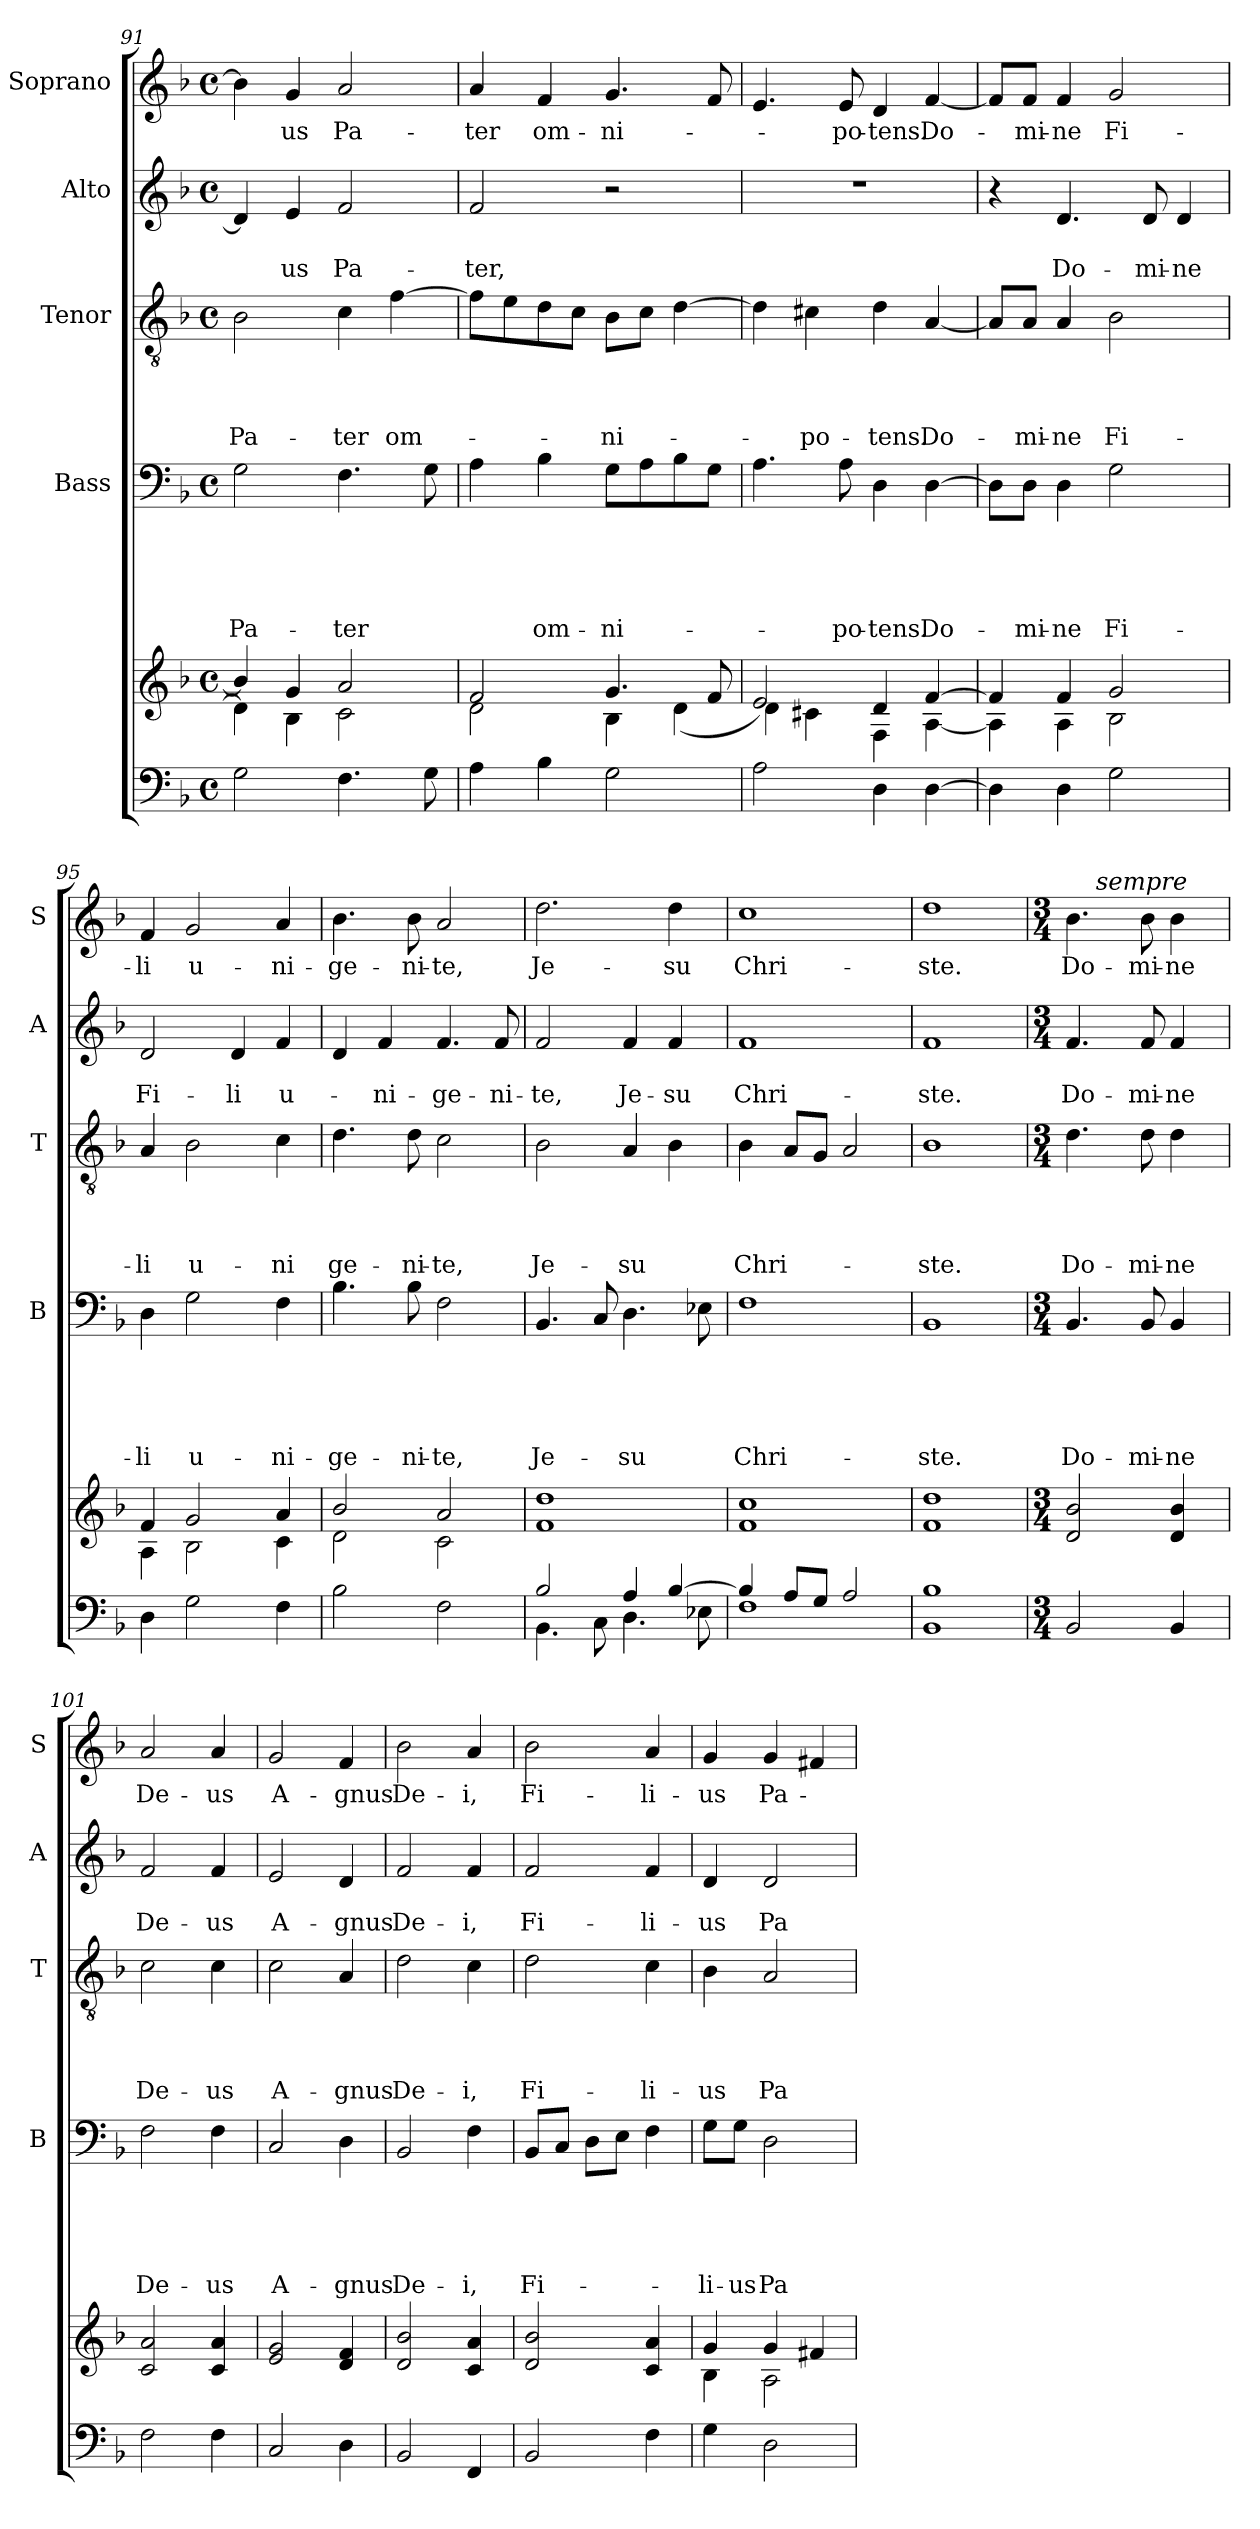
**kern	**kern	**kern	**text	**text	**text	**text	**text	**kern	**text	**text	**text	**text	**kern	**text	**text	**kern	**text
*part6	*part5	*part4	*part4	*part4	*part4	*part4	*part4	*part3	*part3	*part3	*part3	*part3	*part2	*part2	*part2	*part1	*part1
*staff6	*staff5	*staff4	*staff4	*staff4	*staff4	*staff4	*staff4	*staff3	*staff3	*staff3	*staff3	*staff3	*staff2	*staff2	*staff2	*staff1	*staff1
*	*	*I"Bass	*	*	*	*	*	*I"Tenor	*	*	*	*	*I"Alto	*	*	*I"Soprano	*
*	*	*I'B	*	*	*	*	*	*I'T	*	*	*	*	*I'A	*	*	*I'S	*
*clefF4	*clefG2	*clefF4	*	*	*	*	*	*clefGv2	*	*	*	*	*clefG2	*	*	*clefG2	*
*k[b-]	*k[b-]	*k[b-]	*	*	*	*	*	*k[b-]	*	*	*	*	*k[b-]	*	*	*k[b-]	*
*F:	*F:	*F:	*	*	*	*	*	*F:	*	*	*	*	*F:	*	*	*F:	*
*M4/4	*M4/4	*M4/4	*	*	*	*	*	*M4/4	*	*	*	*	*M4/4	*	*	*M4/4	*
*met(c)	*met(c)	*met(c)	*	*	*	*	*	*met(c)	*	*	*	*	*met(c)	*	*	*met(c)	*
=91	=91	=91	=91	=91	=91	=91	=91	=91	=91	=91	=91	=91	=91	=91	=91	=91	=91
*	*^	*	*	*	*	*	*	*	*	*	*	*	*	*	*	*	*
!	!	!	!	!	!	!	!	!LO:LY:b	!	!	!	!	!LO:LY:b	!	!	!	!	!
2G\	4b-/]	4d\]	2G\	.	.	.	.	Pa-	2B-\	.	.	.	Pa-	4d/]	.	.	4b-\]	.
!	!	!	!	!	!	!	!	!	!	!	!	!	!	!	!	!LO:LY:b	!	!LO:LY:b
.	4g/	4B-\	.	.	.	.	.	.	.	.	.	.	.	4e/	.	-us	4g/	-us
!	!	!	!	!	!	!	!	!LO:LY:b	!	!	!	!	!LO:LY:b	!	!	!LO:LY:b	!	!LO:LY:b
4.F\	2a/	2c\	4.F\	.	.	.	.	-ter	4c\	.	.	.	-ter	2f/	.	Pa-	2a/	Pa-
!	!	!	!	!	!	!	!	!	!	!	!	!	!LO:LY:b	!	!	!	!	!
.	.	.	.	.	.	.	.	.	[>4f\	.	.	.	om-	.	.	.	.	.
8G\	.	.	8G\	.	.	.	.	.	.	.	.	.	.	.	.	.	.	.
=92	=92	=92	=92	=92	=92	=92	=92	=92	=92	=92	=92	=92	=92	=92	=92	=92	=92	=92
!	!	!	!	!	!	!	!	!	!	!	!	!	!	!	!	!LO:LY:b	!	!LO:LY:b
4A\	2f/	2d\	4A\	.	.	.	.	.	8f\L]	.	.	.	.	2f/	.	-ter,	4a/	-ter
.	.	.	.	.	.	.	.	.	8e\	.	.	.	.	.	.	.	.	.
!	!	!	!	!	!	!	!	!LO:LY:b	!	!	!	!	!	!	!	!	!	!LO:LY:b
4B-\	.	.	4B-\	.	.	.	.	om-	8d\	.	.	.	.	.	.	.	4f/	om-
.	.	.	.	.	.	.	.	.	8c\J	.	.	.	.	.	.	.	.	.
!	!	!	!	!	!	!	!	!LO:LY:b	!	!	!	!	!LO:LY:b	!	!	!	!	!LO:LY:b
2G\	4.g/	4B-\	8G\L	.	.	.	.	-ni-	8B-\L	.	.	.	-ni-	2r	.	.	4.g/	-ni-
.	.	.	8A\	.	.	.	.	.	8c\J	.	.	.	.	.	.	.	.	.
.	.	(<4d\	8B-\	.	.	.	.	.	[>4d\	.	.	.	.	.	.	.	.	.
.	8f/	.	8G\J	.	.	.	.	.	.	.	.	.	.	.	.	.	8f/	.
=93	=93	=93	=93	=93	=93	=93	=93	=93	=93	=93	=93	=93	=93	=93	=93	=93	=93	=93
2A\	2e/)	4d\	4.A\	.	.	.	.	.	4d\]	.	.	.	.	1r	.	.	4.e/	.
!	!	!	!	!	!	!	!	!	!	!	!	!	!LO:LY:b	!	!	!	!	!
.	.	4c#X\	.	.	.	.	.	.	4c#X\	.	.	.	-po-	.	.	.	.	.
!	!	!	!	!	!	!	!	!LO:LY:b	!	!	!	!	!	!	!	!	!	!LO:LY:b
.	.	.	8A\	.	.	.	.	-po-	.	.	.	.	.	.	.	.	8e/	-po-
!	!	!	!	!	!	!	!	!LO:LY:b	!	!	!	!	!LO:LY:b	!	!	!	!	!LO:LY:b
4D\	4d/	4F\	4D\	.	.	.	.	-tens.	4d\	.	.	.	-tens.	.	.	.	4d/	-tens.
!	!	!	!	!	!	!	!	!LO:LY:b	!	!	!	!	!LO:LY:b	!	!	!	!	!LO:LY:b
[>4D\	[>4f/	[>4A\	[>4D\	.	.	.	.	Do-	[>4A/	.	.	.	Do-	.	.	.	[>4f/	Do-
!!LO:PB:g=z
=94	=94	=94	=94	=94	=94	=94	=94	=94	=94	=94	=94	=94	=94	=94	=94	=94	=94	=94
4D\]	4f/]	4A\]	8D\L]	.	.	.	.	.	8A/L]	.	.	.	.	4r	.	.	8f/L]	.
!	!	!	!	!	!	!	!	!LO:LY:b	!	!	!	!	!LO:LY:b	!	!	!	!	!LO:LY:b
.	.	.	8D\J	.	.	.	.	-mi-	8A/J	.	.	.	-mi-	.	.	.	8f/J	-mi-
!	!	!	!	!	!	!	!	!LO:LY:b	!	!	!	!	!LO:LY:b	!	!	!LO:LY:b	!	!LO:LY:b
4D\	4f/	4A\	4D\	.	.	.	.	-ne	4A/	.	.	.	-ne	4.d/	.	Do-	4f/	-ne
!	!	!	!	!	!	!	!	!LO:LY:b	!	!	!	!	!LO:LY:b	!	!	!	!	!LO:LY:b
2G\	2g/	2B-\	2G\	.	.	.	.	Fi-	2B-\	.	.	.	Fi-	.	.	.	2g/	Fi-
!	!	!	!	!	!	!	!	!	!	!	!	!	!	!	!	!LO:LY:b	!	!
.	.	.	.	.	.	.	.	.	.	.	.	.	.	8d/	.	-mi-	.	.
!	!	!	!	!	!	!	!	!	!	!	!	!	!	!	!	!LO:LY:b	!	!
.	.	.	.	.	.	.	.	.	.	.	.	.	.	4d/	.	-ne	.	.
=95	=95	=95	=95	=95	=95	=95	=95	=95	=95	=95	=95	=95	=95	=95	=95	=95	=95	=95
!	!	!	!	!	!	!	!	!LO:LY:b	!	!	!	!	!LO:LY:b	!	!	!LO:LY:b	!	!LO:LY:b
4D\	4f/	4A\	4D\	.	.	.	.	-li	4A/	.	.	.	-li	2d/	.	Fi-	4f/	-li
!	!	!	!	!	!	!	!	!LO:LY:b	!	!	!	!	!LO:LY:b	!	!	!	!	!LO:LY:b
2G\	2g/	2B-\	2G\	.	.	.	.	u-	2B-\	.	.	.	u-	.	.	.	2g/	u-
!	!	!	!	!	!	!	!	!	!	!	!	!	!	!	!	!LO:LY:b	!	!
.	.	.	.	.	.	.	.	.	.	.	.	.	.	4d/	.	-li	.	.
!	!	!	!	!	!	!	!	!LO:LY:b	!	!	!	!	!LO:LY:b	!	!	!LO:LY:b	!	!LO:LY:b
4F\	4a/	4c\	4F\	.	.	.	.	-ni-	4c\	.	.	.	-ni	4f/	.	u-	4a/	-ni-
=96	=96	=96	=96	=96	=96	=96	=96	=96	=96	=96	=96	=96	=96	=96	=96	=96	=96	=96
!	!	!	!	!	!	!	!	!LO:LY:b	!	!	!	!	!LO:LY:b	!	!	!	!	!LO:LY:b
2B-\	2b-/	2d\	4.B-\	.	.	.	.	-ge-	4.d\	.	.	.	ge-	4d/	.	.	4.b-\	-ge-
!	!	!	!	!	!	!	!	!	!	!	!	!	!	!	!	!LO:LY:b	!	!
.	.	.	.	.	.	.	.	.	.	.	.	.	.	4f/	.	-ni-	.	.
!	!	!	!	!	!	!	!	!LO:LY:b	!	!	!	!	!LO:LY:b	!	!	!	!	!LO:LY:b
.	.	.	8B-\	.	.	.	.	-ni-	8d\	.	.	.	-ni-	.	.	.	8b-\	-ni-
!	!	!	!	!	!	!	!	!LO:LY:b	!	!	!	!	!LO:LY:b	!	!	!LO:LY:b	!	!LO:LY:b
2F\	2a/	2c\	2F\	.	.	.	.	-te,	2c\	.	.	.	-te,	4.f/	.	-ge-	2a/	-te,
!	!	!	!	!	!	!	!	!	!	!	!	!	!	!	!	!LO:LY:b	!	!
.	.	.	.	.	.	.	.	.	.	.	.	.	.	8f/	.	-ni-	.	.
*	*v	*v	*	*	*	*	*	*	*	*	*	*	*	*	*	*	*	*
=97	=97	=97	=97	=97	=97	=97	=97	=97	=97	=97	=97	=97	=97	=97	=97	=97	=97
*^	*	*	*	*	*	*	*	*	*	*	*	*	*	*	*	*	*
!	!	!	!	!	!	!	!	!LO:LY:b	!	!	!	!	!LO:LY:b	!	!	!LO:LY:b	!	!LO:LY:b
2B-/	4.BB-\	1f 1dd	4.BB-/	.	.	.	.	Je-	2B-\	.	.	.	Je-	2f/	.	-te,	2.dd\	Je-
.	8C\	.	8C/	.	.	.	.	.	.	.	.	.	.	.	.	.	.	.
!	!	!	!	!	!	!	!	!LO:LY:b	!	!	!	!	!LO:LY:b	!	!	!LO:LY:b	!	!
4A/	4.D\	.	4.D\	.	.	.	.	-su	4A/	.	.	.	-su	4f/	.	Je-	.	.
!	!	!	!	!	!	!	!	!	!	!	!	!	!	!	!	!LO:LY:b	!	!LO:LY:b
[<4B-/	.	.	.	.	.	.	.	.	4B-\	.	.	.	.	4f/	.	-su	4dd\	-su
.	8E-X\	.	8E-X\	.	.	.	.	.	.	.	.	.	.	.	.	.	.	.
!!LO:LB:g=z
=98	=98	=98	=98	=98	=98	=98	=98	=98	=98	=98	=98	=98	=98	=98	=98	=98	=98	=98
!	!	!	!	!	!	!	!	!LO:LY:b	!	!	!	!	!LO:LY:b	!	!	!LO:LY:b	!	!LO:LY:b
4B-/]	1F	1f 1cc	1F	.	.	.	.	Chri-	4B-\	.	.	.	Chri-	1f	.	Chri-	1cc	Chri-
8A/L	.	.	.	.	.	.	.	.	8A/L	.	.	.	.	.	.	.	.	.
8G/J	.	.	.	.	.	.	.	.	8G/J	.	.	.	.	.	.	.	.	.
2A/	.	.	.	.	.	.	.	.	2A/	.	.	.	.	.	.	.	.	.
*v	*v	*	*	*	*	*	*	*	*	*	*	*	*	*	*	*	*	*
=99	=99	=99	=99	=99	=99	=99	=99	=99	=99	=99	=99	=99	=99	=99	=99	=99	=99
!	!	!	!	!	!	!	!LO:LY:b	!	!	!	!	!LO:LY:b	!	!	!LO:LY:b	!	!LO:LY:b
1BB- 1B-	1f 1dd	1BB-	.	.	.	.	-ste.	1B-	.	.	.	-ste.	1f	.	-ste.	1dd	-ste.
=100	=100	=100	=100	=100	=100	=100	=100	=100	=100	=100	=100	=100	=100	=100	=100	=100	=100
*M3/4	*M3/4	*M3/4	*	*	*	*	*	*M3/4	*	*	*	*	*M3/4	*	*	*M3/4	*
!	!	!	!	!	!	!	!LO:LY:b	!	!	!	!	!LO:LY:b	!	!	!LO:LY:b	!	!LO:LY:b
*	*	*	*	*	*	*	*	*	*	*	*	*	*	*	*	*^	*
2BB-/	2d/ 2b-/	4.BB-/	.	.	.	.	Do-	4.d\	.	.	.	Do-	4.f/	.	Do-	4.b-\	8ryy	Do-
!	!	!	!	!	!	!	!	!	!	!	!	!	!	!	!	!	!LO:TX:a:i:t=sempre	!
.	.	.	.	.	.	.	.	.	.	.	.	.	.	.	.	.	2ryy	.
!	!	!	!	!	!	!	!LO:LY:b	!	!	!	!	!LO:LY:b	!	!	!LO:LY:b	!	!	!LO:LY:b
.	.	8BB-/	.	.	.	.	-mi-	8d\	.	.	.	-mi-	8f/	.	-mi-	8b-\	.	-mi-
!	!	!	!	!	!	!	!LO:LY:b	!	!	!	!	!LO:LY:b	!	!	!LO:LY:b	!	!	!LO:LY:b
4BB-/	4d/ 4b-/	4BB-/	.	.	.	.	-ne	4d\	.	.	.	-ne	4f/	.	-ne	4b-\	.	-ne
.	.	.	.	.	.	.	.	.	.	.	.	.	.	.	.	.	8ryy	.
=101	=101	=101	=101	=101	=101	=101	=101	=101	=101	=101	=101	=101	=101	=101	=101	=101	=101	=101
!	!	!	!	!	!	!	!LO:LY:b	!	!	!	!	!LO:LY:b	!	!	!LO:LY:b	!	!	!LO:LY:b
*	*	*	*	*	*	*	*	*	*	*	*	*	*	*	*	*v	*v	*
2F\	2c/ 2a/	2F\	.	.	.	.	De-	2c\	.	.	.	De-	2f/	.	De-	2a/	De-
!	!	!	!	!	!	!	!LO:LY:b	!	!	!	!	!LO:LY:b	!	!	!LO:LY:b	!	!LO:LY:b
4F\	4c/ 4a/	4F\	.	.	.	.	-us	4c\	.	.	.	-us	4f/	.	-us	4a/	-us
=102	=102	=102	=102	=102	=102	=102	=102	=102	=102	=102	=102	=102	=102	=102	=102	=102	=102
!	!	!	!	!	!	!	!LO:LY:b	!	!	!	!	!LO:LY:b	!	!	!LO:LY:b	!	!LO:LY:b
2C/	2e/ 2g/	2C/	.	.	.	.	A-	2c\	.	.	.	A-	2e/	.	A-	2g/	A-
!	!	!	!	!	!	!	!LO:LY:b	!	!	!	!	!LO:LY:b	!	!	!LO:LY:b	!	!LO:LY:b
4D\	4d/ 4f/	4D\	.	.	.	.	-gnus	4A/	.	.	.	-gnus	4d/	.	-gnus	4f/	-gnus
!!LO:PB:g=z
=103	=103	=103	=103	=103	=103	=103	=103	=103	=103	=103	=103	=103	=103	=103	=103	=103	=103
!	!	!	!	!	!	!	!LO:LY:b	!	!	!	!	!LO:LY:b	!	!	!LO:LY:b	!	!LO:LY:b
2BB-/	2d/ 2b-/	2BB-/	.	.	.	.	De-	2d\	.	.	.	De-	2f/	.	De-	2b-\	De-
!	!	!	!	!	!	!	!LO:LY:b	!	!	!	!	!LO:LY:b	!	!	!LO:LY:b	!	!LO:LY:b
4FF/	4c/ 4a/	4F\	.	.	.	.	-i,	4c\	.	.	.	-i,	4f/	.	-i,	4a/	-i,
=104	=104	=104	=104	=104	=104	=104	=104	=104	=104	=104	=104	=104	=104	=104	=104	=104	=104
!	!	!	!	!	!	!	!LO:LY:b	!	!	!	!	!LO:LY:b	!	!	!LO:LY:b	!	!LO:LY:b
2BB-/	2d/ 2b-/	8BB-/L	.	.	.	.	Fi-	2d\	.	.	.	Fi-	2f/	.	Fi-	2b-\	Fi-
.	.	8C/J	.	.	.	.	.	.	.	.	.	.	.	.	.	.	.
.	.	8D\L	.	.	.	.	.	.	.	.	.	.	.	.	.	.	.
.	.	8E\J	.	.	.	.	.	.	.	.	.	.	.	.	.	.	.
!	!	!	!	!	!	!	!	!	!	!	!	!LO:LY:b	!	!	!LO:LY:b	!	!LO:LY:b
4F\	4c/ 4a/	4F\	.	.	.	.	.	4c\	.	.	.	-li-	4f/	.	-li-	4a/	-li-
=105	=105	=105	=105	=105	=105	=105	=105	=105	=105	=105	=105	=105	=105	=105	=105	=105	=105
*	*^	*	*	*	*	*	*	*	*	*	*	*	*	*	*	*	*
!	!	!	!	!	!	!	!	!LO:LY:b	!	!	!	!	!LO:LY:b	!	!	!LO:LY:b	!	!LO:LY:b
4G\	4g/	4B-\	8G\L	.	.	.	.	-li-	4B-\	.	.	.	-us	4d/	.	-us	4g/	-us
!	!	!	!	!	!	!	!	!LO:LY:b	!	!	!	!	!	!	!	!	!	!
.	.	.	8G\J	.	.	.	.	-us	.	.	.	.	.	.	.	.	.	.
!	!	!	!	!	!	!	!	!LO:LY:b	!	!	!	!	!LO:LY:b	!	!	!LO:LY:b	!	!LO:LY:b
2D\	4g/	2A\	2D\	.	.	.	.	Pa-	2A/	.	.	.	Pa-	2d/	.	Pa-	4g/	Pa-
.	4f#X/	.	.	.	.	.	.	.	.	.	.	.	.	.	.	.	4f#X/	.
*	*v	*v	*	*	*	*	*	*	*	*	*	*	*	*	*	*	*	*
=	=	=	=	=	=	=	=	=	=	=	=	=	=	=	=	=	=
*-	*-	*-	*-	*-	*-	*-	*-	*-	*-	*-	*-	*-	*-	*-	*-	*-	*-
